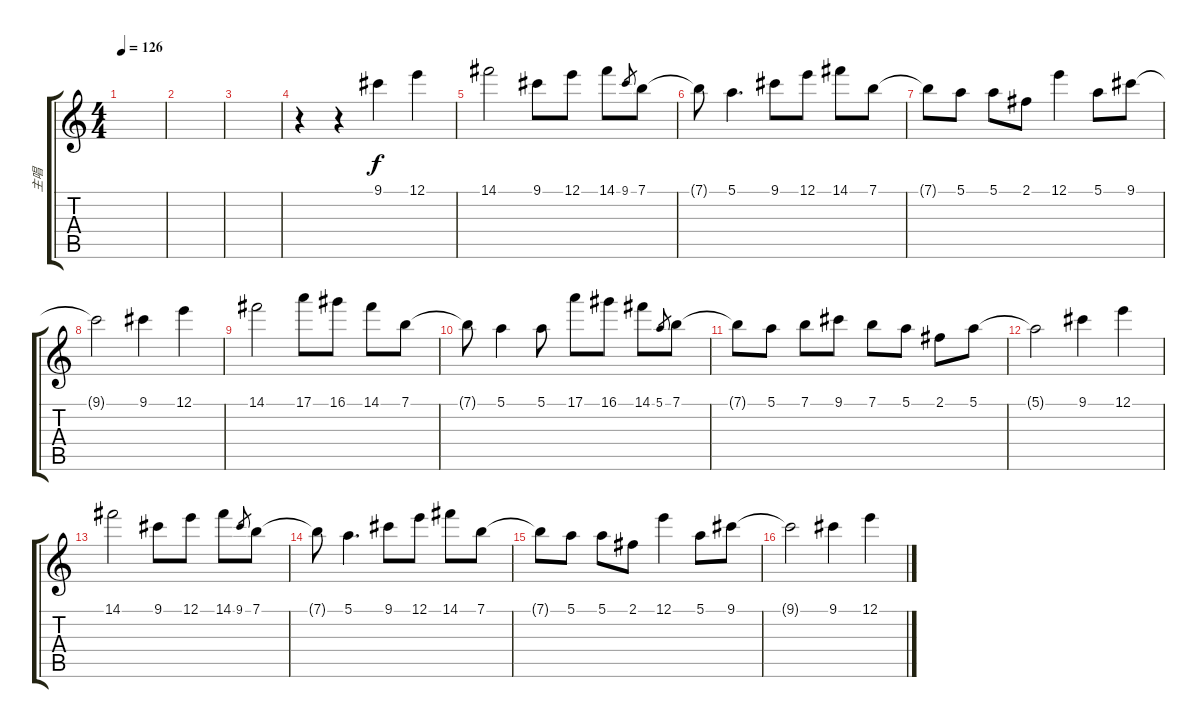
\track ("主唱" "主唱") {instrument acousticguitarnylon}
\staff {score tabs}
\tuning (E4 B3 G3 D3 A2 E2) {hide}
\ts (4 4)
\tempo 126
\clef g2
\ks c
|
|
|
r.4 r.4 9.1.4 12.1.4 |
14.1.2 9.1.8 12.1.8 14.1.8 9.1.8{gr} 7.1.8 |
7.1{t}.8 5.1.4{d} 9.1.8 12.1.8 14.1.8 7.1.8 |
7.1{t}.8 5.1.8 5.1.8 2.1.8 12.1.4 5.1.8 9.1.8 |
9.1{t}.2 9.1.4 12.1.4 |
14.1.2 17.1.8 16.1.8 14.1.8 7.1.8 |
7.1{t}.8 5.1.4 5.1.8 17.1.8 16.1.8 14.1.8 5.1.8{gr} 7.1.8 |
7.1{t}.8 5.1.8 7.1.8 9.1.8 7.1.8 5.1.8 2.1.8 5.1.8 |
5.1{t}.2 9.1.4 12.1.4 |
14.1.2 9.1.8 12.1.8 14.1.8 9.1.8{gr} 7.1.8 |
7.1{t}.8 5.1.4{d} 9.1.8 12.1.8 14.1.8 7.1.8 |
7.1{t}.8 5.1.8 5.1.8 2.1.8 12.1.4 5.1.8 9.1.8 |
9.1{t}.2 9.1.4 12.1.4
